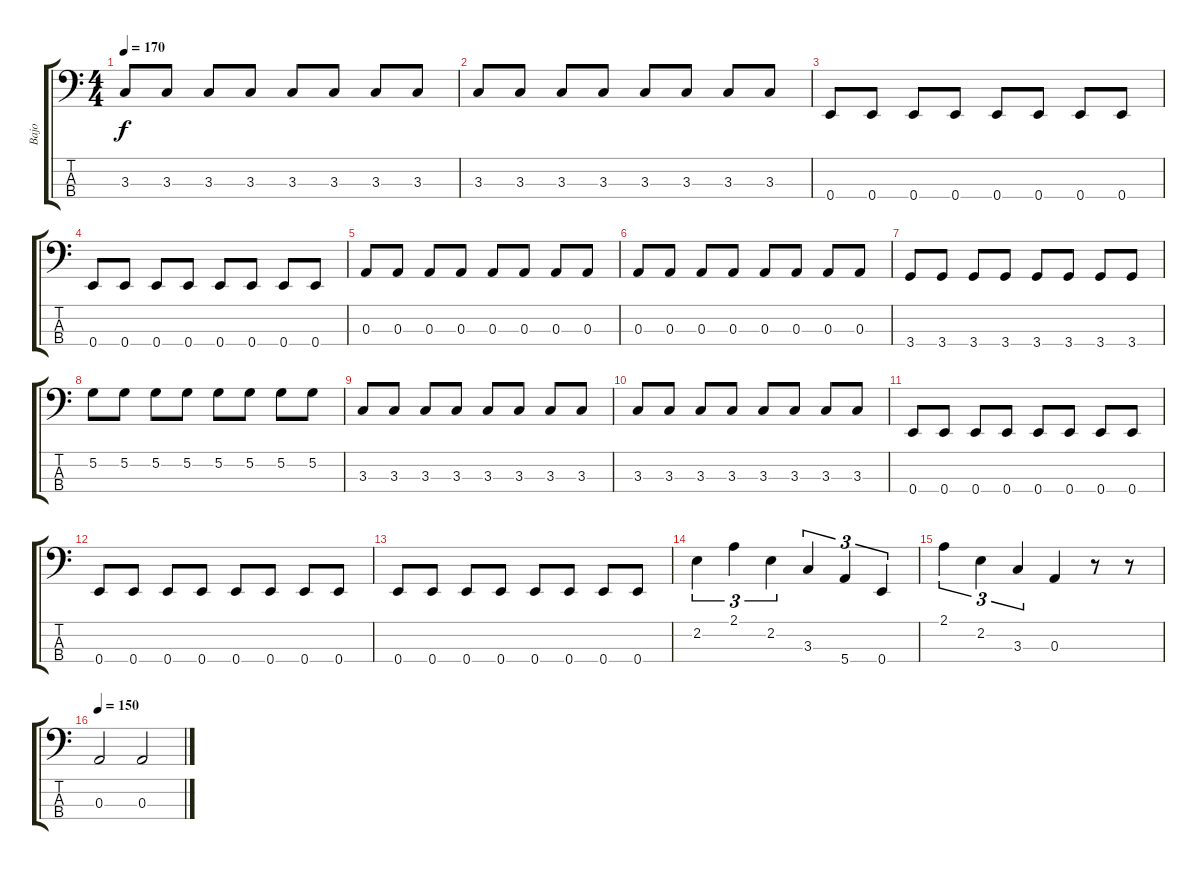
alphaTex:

\track ("Bajo" "Bajo") {instrument electricbassfinger}
\staff {score tabs}
\tuning (G2 D2 A1 E1) {hide}
\ts (4 4)
\tempo 170
\clef f4
\ks c
3.3.8{dy f} 3.3.8 3.3.8 3.3.8 3.3.8 3.3.8 3.3.8 3.3.8 |
3.3.8 3.3.8 3.3.8 3.3.8 3.3.8 3.3.8 3.3.8 3.3.8 |
0.4.8 0.4.8 0.4.8 0.4.8 0.4.8 0.4.8 0.4.8 0.4.8 |
0.4.8 0.4.8 0.4.8 0.4.8 0.4.8 0.4.8 0.4.8 0.4.8 |
0.3.8 0.3.8 0.3.8 0.3.8 0.3.8 0.3.8 0.3.8 0.3.8 |
0.3.8 0.3.8 0.3.8 0.3.8 0.3.8 0.3.8 0.3.8 0.3.8 |
3.4.8 3.4.8 3.4.8 3.4.8 3.4.8 3.4.8 3.4.8 3.4.8 |
5.2.8 5.2.8 5.2.8 5.2.8 5.2.8 5.2.8 5.2.8 5.2.8 |
3.3.8 3.3.8 3.3.8 3.3.8 3.3.8 3.3.8 3.3.8 3.3.8 |
3.3.8 3.3.8 3.3.8 3.3.8 3.3.8 3.3.8 3.3.8 3.3.8 |
0.4.8 0.4.8 0.4.8 0.4.8 0.4.8 0.4.8 0.4.8 0.4.8 |
0.4.8 0.4.8 0.4.8 0.4.8 0.4.8 0.4.8 0.4.8 0.4.8 |
0.4.8 0.4.8 0.4.8 0.4.8 0.4.8 0.4.8 0.4.8 0.4.8 |
2.2.4{tu (3 2)} 2.1.4{tu (3 2)} 2.2.4{tu (3 2)} 3.3.4{tu (3 2)} 5.4.4{tu (3 2)} 0.4.4{tu (3 2)} |
2.1.4{tu (3 2)} 2.2.4{tu (3 2)} 3.3.4{tu (3 2)} 0.3.4 r.8 r.8 |
\tempo 150
0.3.2 0.3.2
